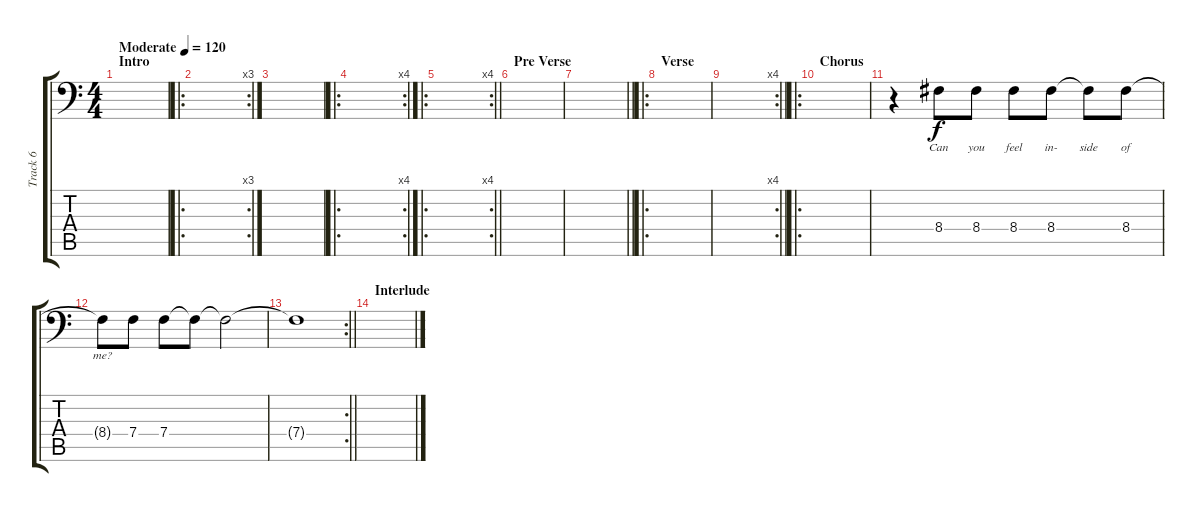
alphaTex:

\track ("Track 6" "Track 6") {instrument lead1square}
\staff {score tabs}
\tuning (C4 G3 Eb3 Bb2 F2 Bb1) {hide}
\ts (4 4)
\section ("" "Intro")
\tempo (120 "Moderate")
\clef f4
\ks c
|
\ro
\rc 3
|
|
\ro
\rc 4
|
\ro
\rc 4
\barLineRight lightlight
|
\section ("" "Pre Verse")
|
\barLineRight lightlight
|
\ro
\section ("" "Verse")
|
\rc 4
\barLineRight lightlight
|
\ro
\section ("" "Chorus")
|
r.4 8.4.8{lyrics (0 "Can") lyrics (1 "") lyrics (2 "") lyrics (3 "") lyrics (4 "")} 8.4.8{lyrics (0 "you") lyrics (1 "") lyrics (2 "") lyrics (3 "") lyrics (4 "")} 8.4.8{lyrics (0 "feel") lyrics (1 "") lyrics (2 "") lyrics (3 "") lyrics (4 "")} 8.4.8{lyrics (0 "in-") lyrics (1 "") lyrics (2 "") lyrics (3 "") lyrics (4 "")} 8.4{t}.8{lyrics (0 "side") lyrics (1 "") lyrics (2 "") lyrics (3 "") lyrics (4 "")} 8.4.8{lyrics (0 "of") lyrics (1 "") lyrics (2 "") lyrics (3 "") lyrics (4 "")} |
8.4{t}.8{lyrics (0 "me?") lyrics (1 "") lyrics (2 "") lyrics (3 "") lyrics (4 "")} 7.4.8 7.4.8 7.4{t}.8 7.4{t}.2 |
\rc 2
\barLineRight lightlight
7.4{t}.1 |
\section ("" "Interlude")
